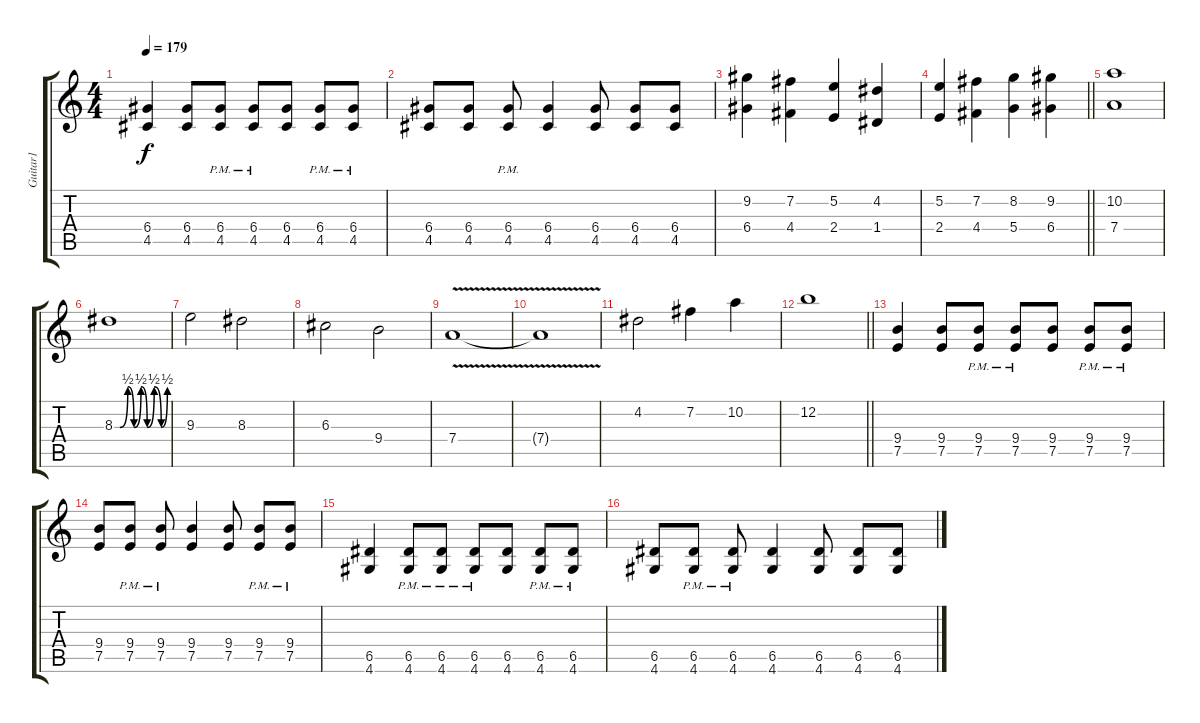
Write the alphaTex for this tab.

\track ("Guitar1" "Guitar1") {instrument distortionguitar}
\staff {score tabs}
\tuning (E4 B3 G3 D3 A2 E2) {hide}
\ts (4 4)
\tempo 179
\clef g2
\ks c
(6.4 4.5).4{dy f} (6.4 4.5).8 (6.4{pm} 4.5{pm}).8 (6.4{pm} 4.5{pm}).8 (6.4 4.5).8 (6.4{pm} 4.5{pm}).8 (6.4{pm} 4.5{pm}).8 |
(6.4 4.5).8 (6.4 4.5).8 (6.4{pm} 4.5{pm}).8 (6.4 4.5).4 (6.4 4.5).8 (6.4 4.5).8 (6.4 4.5).8 |
(9.2 6.4).4 (7.2 4.4).4 (5.2 2.4).4 (4.2 1.4).4 |
\barLineRight lightlight
(5.2 2.4).4 (7.2 4.4).4 (8.2 5.4).4 (9.2 6.4).4 |
(10.2 7.4).1 |
8.3{be (custom 0 0 6 0 15 2 22 0 30 2 37 0 45 2 53 0 60 2)}.1 |
9.3.2 8.3.2 |
6.3.2 9.4.2 |
7.4{v}.1 |
7.4{t}.1 |
4.2.2 7.2.4 10.2.4 |
\barLineRight lightlight
12.2.1 |
(9.4 7.5).4 (9.4 7.5).8 (9.4{pm} 7.5{pm}).8 (9.4{pm} 7.5{pm}).8 (9.4 7.5).8 (9.4{pm} 7.5{pm}).8 (9.4{pm} 7.5{pm}).8 |
(9.4 7.5).8 (9.4{pm} 7.5{pm}).8 (9.4{pm} 7.5{pm}).8 (9.4 7.5).4 (9.4 7.5).8 (9.4{pm} 7.5{pm}).8 (9.4{pm} 7.5{pm}).8 |
(6.5 4.6).4 (6.5{pm} 4.6{pm}).8 (6.5{pm} 4.6{pm}).8 (6.5{pm} 4.6{pm}).8 (6.5 4.6).8 (6.5{pm} 4.6{pm}).8 (6.5{pm} 4.6{pm}).8 |
(6.5 4.6).8 (6.5{pm} 4.6{pm}).8 (6.5{pm} 4.6{pm}).8 (6.5 4.6).4 (6.5 4.6).8 (6.5 4.6).8 (6.5 4.6).8
